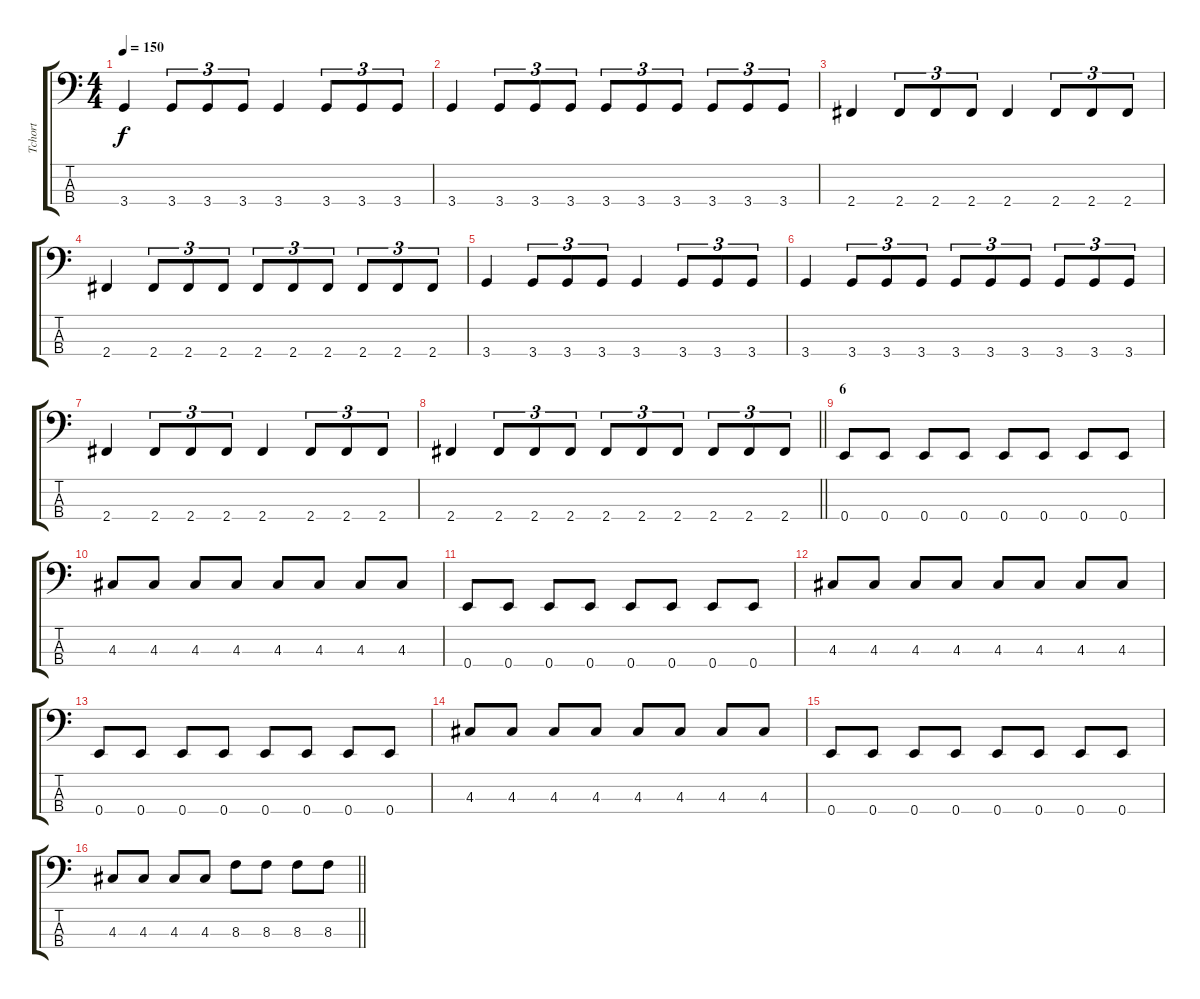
\track ("Tchort" "Tchort") {instrument electricbasspick}
\staff {score tabs}
\tuning (G2 D2 A1 E1) {hide}
\ts (4 4)
\section ("" "")
\tempo 150
\clef f4
\ks c
3.4.4{dy f} 3.4.8{tu (3 2)} 3.4.8{tu (3 2)} 3.4.8{tu (3 2)} 3.4.4 3.4.8{tu (3 2)} 3.4.8{tu (3 2)} 3.4.8{tu (3 2)} |
3.4.4 3.4.8{tu (3 2)} 3.4.8{tu (3 2)} 3.4.8{tu (3 2)} 3.4.8{tu (3 2)} 3.4.8{tu (3 2)} 3.4.8{tu (3 2)} 3.4.8{tu (3 2)} 3.4.8{tu (3 2)} 3.4.8{tu (3 2)} |
2.4.4 2.4.8{tu (3 2)} 2.4.8{tu (3 2)} 2.4.8{tu (3 2)} 2.4.4 2.4.8{tu (3 2)} 2.4.8{tu (3 2)} 2.4.8{tu (3 2)} |
2.4.4 2.4.8{tu (3 2)} 2.4.8{tu (3 2)} 2.4.8{tu (3 2)} 2.4.8{tu (3 2)} 2.4.8{tu (3 2)} 2.4.8{tu (3 2)} 2.4.8{tu (3 2)} 2.4.8{tu (3 2)} 2.4.8{tu (3 2)} |
3.4.4 3.4.8{tu (3 2)} 3.4.8{tu (3 2)} 3.4.8{tu (3 2)} 3.4.4 3.4.8{tu (3 2)} 3.4.8{tu (3 2)} 3.4.8{tu (3 2)} |
3.4.4 3.4.8{tu (3 2)} 3.4.8{tu (3 2)} 3.4.8{tu (3 2)} 3.4.8{tu (3 2)} 3.4.8{tu (3 2)} 3.4.8{tu (3 2)} 3.4.8{tu (3 2)} 3.4.8{tu (3 2)} 3.4.8{tu (3 2)} |
2.4.4 2.4.8{tu (3 2)} 2.4.8{tu (3 2)} 2.4.8{tu (3 2)} 2.4.4 2.4.8{tu (3 2)} 2.4.8{tu (3 2)} 2.4.8{tu (3 2)} |
\barLineRight lightlight
2.4.4 2.4.8{tu (3 2)} 2.4.8{tu (3 2)} 2.4.8{tu (3 2)} 2.4.8{tu (3 2)} 2.4.8{tu (3 2)} 2.4.8{tu (3 2)} 2.4.8{tu (3 2)} 2.4.8{tu (3 2)} 2.4.8{tu (3 2)} |
\section ("" "6")
0.4.8 0.4.8 0.4.8 0.4.8 0.4.8 0.4.8 0.4.8 0.4.8 |
4.3.8 4.3.8 4.3.8 4.3.8 4.3.8 4.3.8 4.3.8 4.3.8 |
0.4.8 0.4.8 0.4.8 0.4.8 0.4.8 0.4.8 0.4.8 0.4.8 |
4.3.8 4.3.8 4.3.8 4.3.8 4.3.8 4.3.8 4.3.8 4.3.8 |
0.4.8 0.4.8 0.4.8 0.4.8 0.4.8 0.4.8 0.4.8 0.4.8 |
4.3.8 4.3.8 4.3.8 4.3.8 4.3.8 4.3.8 4.3.8 4.3.8 |
0.4.8 0.4.8 0.4.8 0.4.8 0.4.8 0.4.8 0.4.8 0.4.8 |
\barLineRight lightlight
4.3.8 4.3.8 4.3.8 4.3.8 8.3.8 8.3.8 8.3.8 8.3.8
